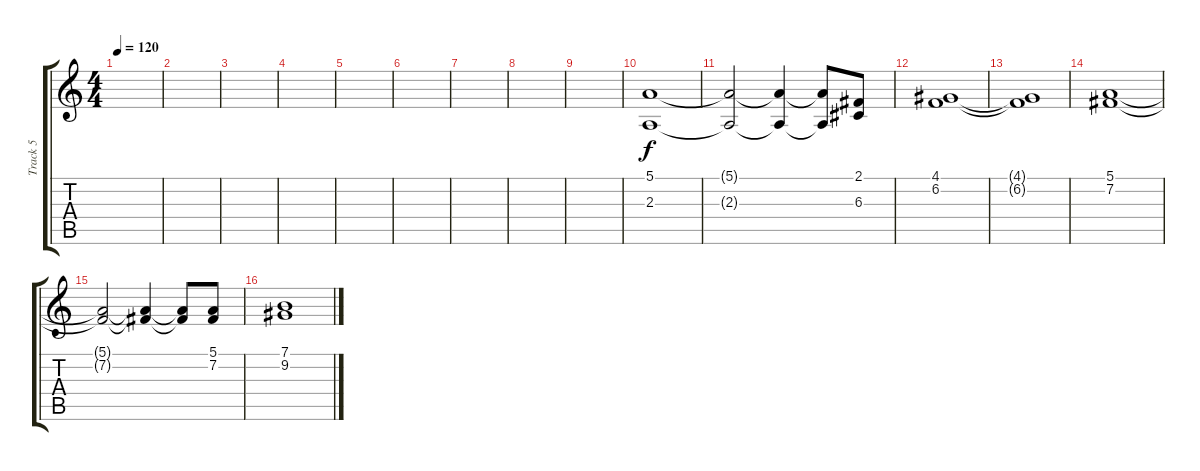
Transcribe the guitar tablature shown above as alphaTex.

\track ("Track 5" "Track 5") {instrument englishhorn}
\staff {score tabs}
\tuning (E4 B3 G3 D3 A2 E2) {hide}
\ts (4 4)
\tempo 120
\clef g2
\ks c
|
|
|
|
|
|
|
|
|
(5.1 2.3).1 |
(5.1{t} 2.3{t}).2 (5.1{t} 2.3{t}).4 (5.1{t} 2.3{t}).8 (2.1 6.3).8 |
(4.1 6.2).1 |
(4.1{t} 6.2{t}).1 |
(5.1 7.2).1 |
(5.1{t} 7.2{t}).2 (5.1{t} 7.2{t}).4 (5.1{t} 7.2{t}).8 (5.1 7.2).8 |
(7.1 9.2).1
